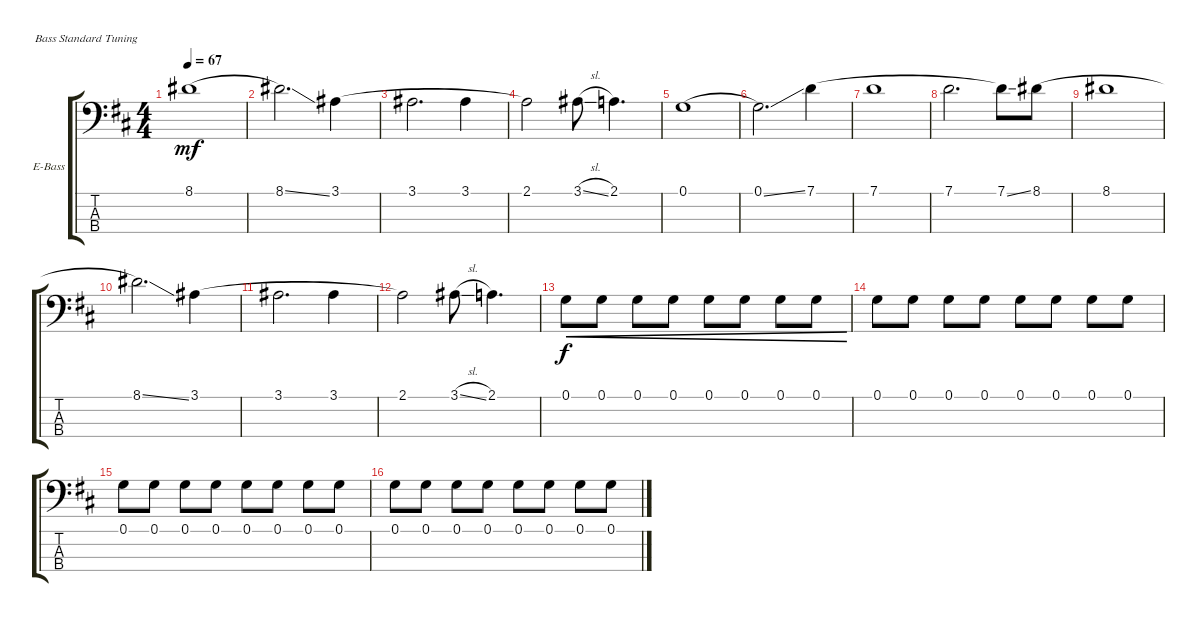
\defaultSystemsLayout 4
\bracketExtendMode groupsimilarinstruments
\firstSystemTrackNameOrientation horizontal
\otherSystemsTrackNameOrientation horizontal
\track ("Electric Bass" "E-Bass") {instrument electricbassfinger}
\staff {score tabs}
\tuning (G2 D2 A1 E1)
\ts (4 4)
\tempo 67
\clef f4
\scale
0.333333
\ks d
8.1.1{dy mf legatoorigin} |
\scale
0.333333 8.1{ss}.2{d} 3.1.4{legatoorigin} |
\scale
0.333333 3.1.2{d legatoorigin} 3.1.4{legatoorigin} |
\scale
0.333333 2.1.2 3.1{sl}.8 2.1.4{d} |
\scale
0.333333 0.1.1{legatoorigin} |
\scale
0.333333 0.1{ss}.2{d} 7.1.4{legatoorigin} |
\scale
0.333333 7.1.1{legatoorigin} |
\scale
0.333333 7.1.2{d legatoorigin} 7.1{ss}.8 8.1.8{legatoorigin} |
\scale
0.333333 8.1.1{legatoorigin} |
\scale
0.333333 8.1{ss}.2{d} 3.1.4{legatoorigin} |
\scale
0.333333 3.1.2{d legatoorigin} 3.1.4{legatoorigin} |
\scale
0.333333 2.1.2 3.1{sl}.8 2.1.4{d} |
\scale
0.333333 0.1.8{cre dy f} 0.1.8{cre} 0.1.8{cre} 0.1.8{cre} 0.1.8{cre} 0.1.8{cre} 0.1.8{cre} 0.1.8{cre} |
\scale
0.333333 0.1.8 0.1.8 0.1.8 0.1.8 0.1.8 0.1.8 0.1.8 0.1.8 |
\scale
0.333333 0.1.8 0.1.8 0.1.8 0.1.8 0.1.8 0.1.8 0.1.8 0.1.8 |
\scale
0.333333 0.1.8 0.1.8 0.1.8 0.1.8 0.1.8 0.1.8 0.1.8 0.1.8
